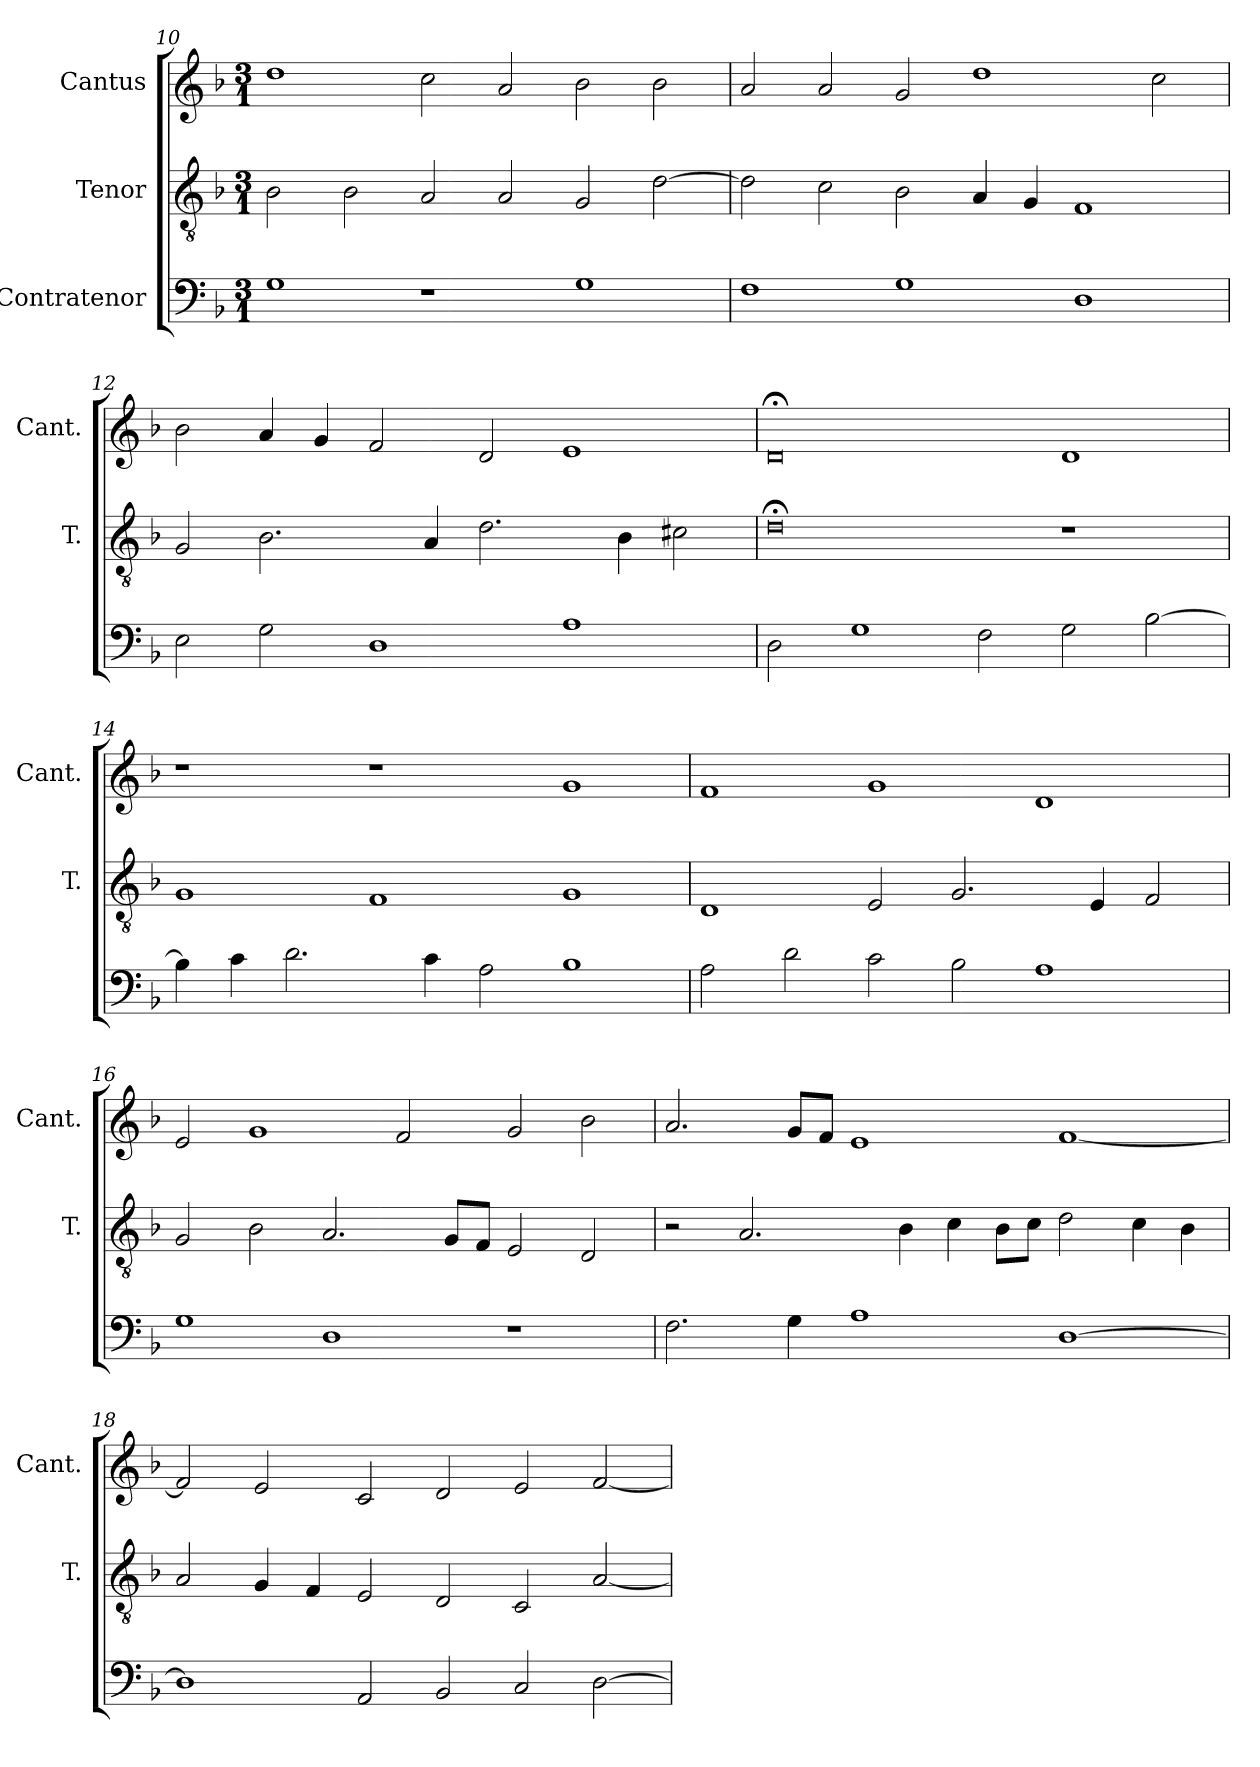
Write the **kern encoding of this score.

**kern	**kern	**kern
*part3	*part2	*part1
*staff3	*staff2	*staff1
*I"Contratenor	*I"Tenor	*I"Cantus
*	*I'T.	*I'Cant.
*clefF4	*clefGv2	*clefG2
*	*ITrd7c12	*
*k[b-]	*k[b-]	*k[b-]
*F:	*F:	*F:
*M3/1	*M3/1	*M3/1
=10	=10	=10
1G\	2BB-\	1dd\
.	2BB-\	.
1r	2AA/	2cc\
.	2AA/	2a/
1G\	2GG/	2b-\
.	[2D\	2b-\
=11	=11	=11
1F\	2D\]	2a/
.	2C\	2a/
1G\	2BB-\	2g/
.	4AA/	1dd\
.	4GG/	.
1D\	1FF/	.
.	.	2cc\
=12	=12	=12
2E\	2GG/	2b-\
2G\	2.BB-\	4a/
.	.	4g/
1D\	.	2f/
.	4AA/	.
.	2.D\	2d/
1A\	.	1e/
.	4BB-\	.
.	2C#X\	.
=13	=13	=13
2D\	0D;<\	0d;</
1G\	.	.
2F\	.	.
2G\	1r	1d/
[2B-\	.	.
=14	=14	=14
4B-\]	1GG/	1r
4c\	.	.
2.d\	.	.
.	1FF/	1r
4c\	.	.
2A\	.	.
1B-\	1GG/	1g/
=15	=15	=15
2A\	1DD/	1f/
2d\	.	.
2c\	2EE/	1g/
2B-\	2.GG/	.
1A\	.	1d/
.	4EE/	.
.	2FF/	.
=16	=16	=16
1G\	2GG/	2e/
.	2BB-\	1g/
1D\	2.AA/	.
.	.	2f/
.	8GG/L	.
.	8FF/J	.
1r	2EE/	2g/
.	2DD/	2b-\
=17	=17	=17
2.F\	2r	2.a/
.	2.AA/	.
4G\	.	8g/L
.	.	8f/J
1A\	.	1e/
.	4BB-\	.
.	4C\	.
.	8BB-\L	.
.	8C\J	.
[1D\	2D\	[1f/
.	4C\	.
.	4BB-\	.
=18	=18	=18
1D\]	2AA/	2f/]
.	4GG/	2e/
.	4FF/	.
2AA/	2EE/	2c/
2BB-/	2DD/	2d/
2C/	2CC/	2e/
[2D\	[2AA/	[2f/
=	=	=
*-	*-	*-
